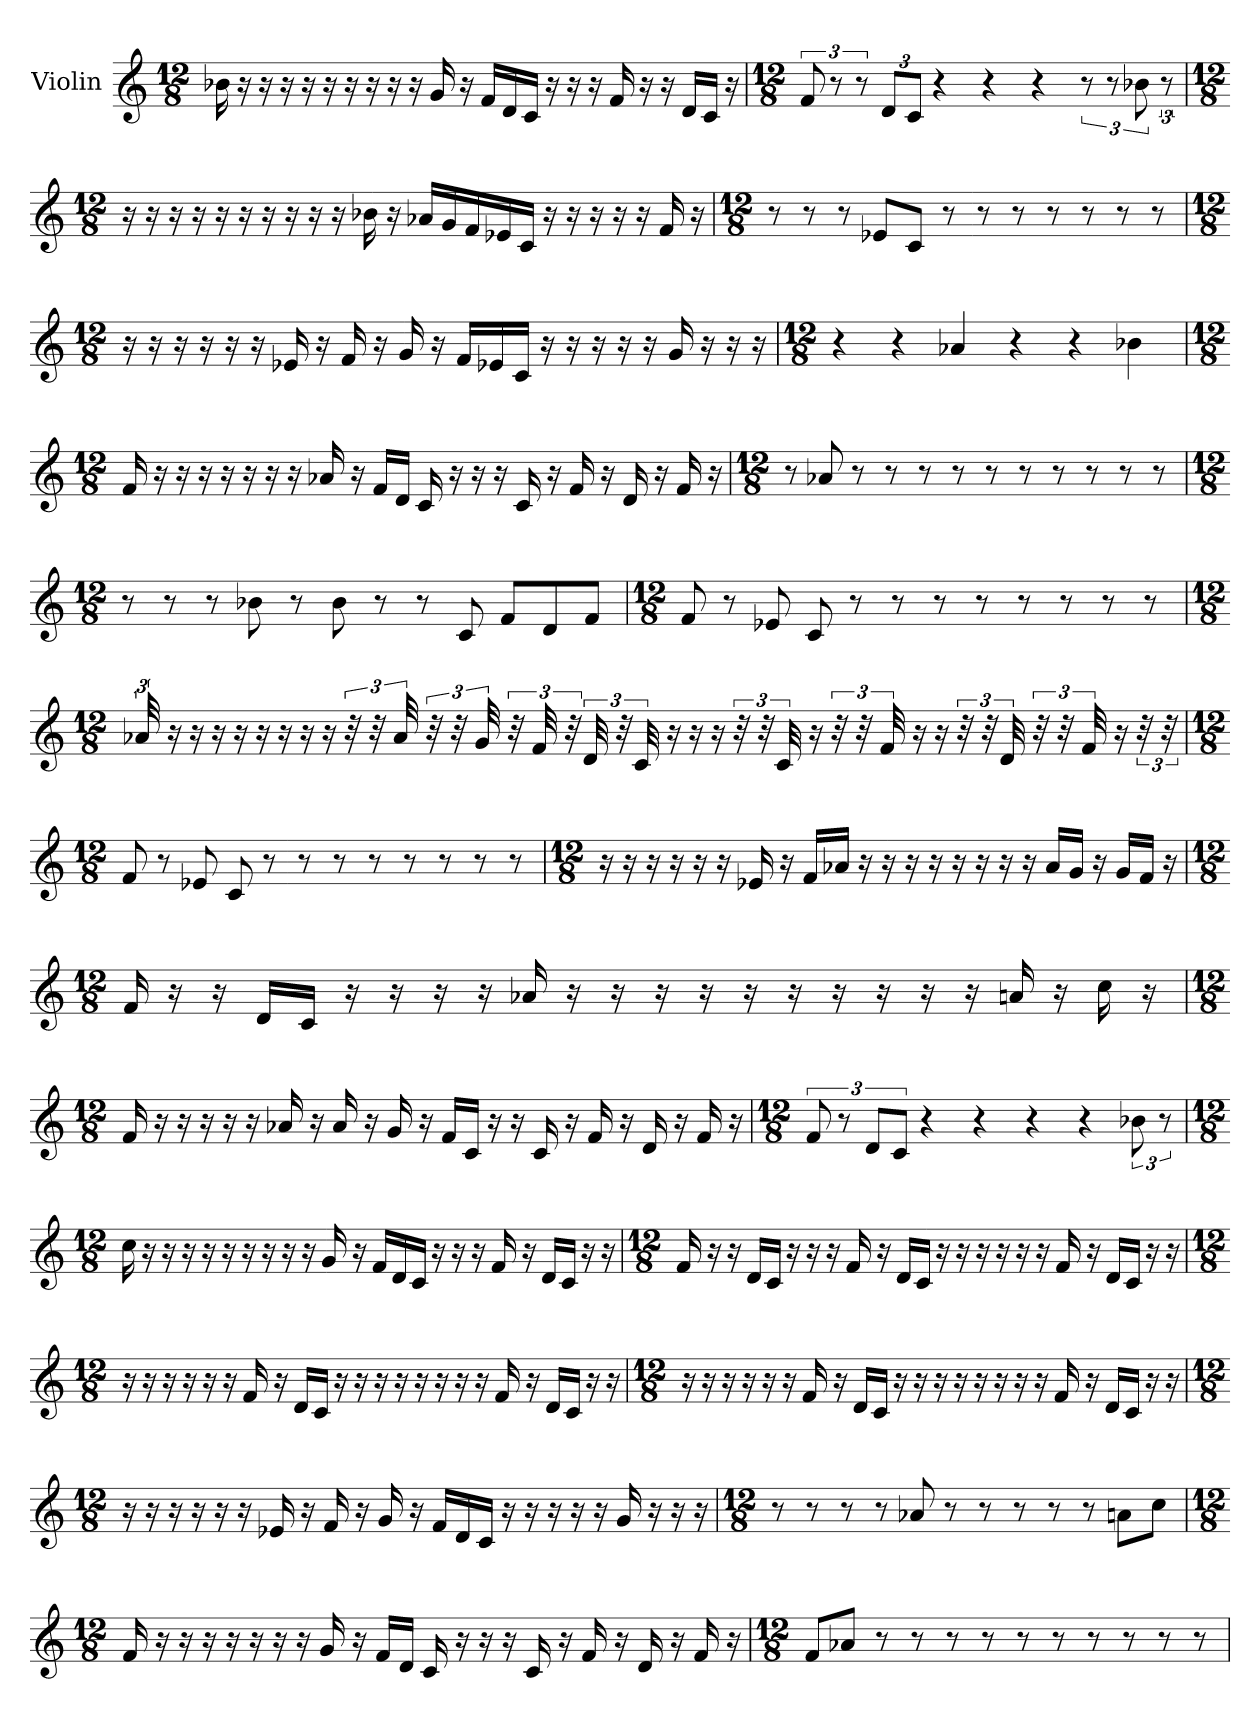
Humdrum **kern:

**kern
*part1
*staff1
*I"Violin
*I'Vln
*M12/8
=
16b-X
16r
16r
16r
16r
16r
16r
16r
16r
16r
16g
16r
16fLL
16d
16cJJ
16r
16r
16r
16f
16r
16r
16dLL
16cJJ
16r
=
*M12/8
12f
12r
12r
12dL
12cJ
4r
4r
4r
12r
12r
12b-X
12r
=
*M12/8
16r
16r
16r
16r
16r
16r
16r
16r
16r
16r
16b-X
16r
16a-XLL
16g
16f
16e-X
16cJJ
16r
16r
16r
16r
16r
16f
16r
=
*M12/8
8r
8r
8r
8e-XL
8cJ
8r
8r
8r
8r
8r
8r
8r
=
*M12/8
16r
16r
16r
16r
16r
16r
16e-X
16r
16f
16r
16g
16r
16fLL
16e-X
16cJJ
16r
16r
16r
16r
16r
16g
16r
16r
16r
=
*M12/8
4r
4r
4a-X
4r
4r
4b-X
=
*M12/8
16f
16r
16r
16r
16r
16r
16r
16r
16a-X
16r
16fLL
16dJJ
16c
16r
16r
16r
16c
16r
16f
16r
16d
16r
16f
16r
=
*M12/8
8r
8a-X
8r
8r
8r
8r
8r
8r
8r
8r
8r
8r
=
*M12/8
8r
8r
8r
8b-X
8r
8b-
8r
8r
8c
8fL
8d
8fJ
=
*M12/8
8f
8r
8e-X
8c
8r
8r
8r
8r
8r
8r
8r
8r
=
*M12/8
48a-X
16r
16r
16r
16r
16r
16r
16r
16r
48r
48r
48a-
48r
48r
48g
48r
48f
48r
48d
48r
48c
16r
16r
16r
48r
48r
48c
16r
48r
48r
48f
16r
16r
48r
48r
48d
48r
48r
48f
16r
48r
48r
=
*M12/8
8f
8r
8e-X
8c
8r
8r
8r
8r
8r
8r
8r
8r
=
*M12/8
16r
16r
16r
16r
16r
16r
16e-X
16r
16fLL
16a-XJJ
16r
16r
16r
16r
16r
16r
16r
16r
16a-LL
16gJJ
16r
16gLL
16fJJ
16r
=
*M12/8
16f
16r
16r
16dLL
16cJJ
16r
16r
16r
16r
16a-X
16r
16r
16r
16r
16r
16r
16r
16r
16r
16r
16an
16r
16cc
16r
=
*M12/8
16f
16r
16r
16r
16r
16r
16a-X
16r
16a-
16r
16g
16r
16fLL
16cJJ
16r
16r
16c
16r
16f
16r
16d
16r
16f
16r
=
*M12/8
12f
12r
12dL
12cJ
4r
4r
4r
4r
12b-X
12r
=
*M12/8
16cc
16r
16r
16r
16r
16r
16r
16r
16r
16r
16g
16r
16fLL
16d
16cJJ
16r
16r
16r
16f
16r
16dLL
16cJJ
16r
16r
=
*M12/8
16f
16r
16r
16dLL
16cJJ
16r
16r
16r
16f
16r
16dLL
16cJJ
16r
16r
16r
16r
16r
16r
16f
16r
16dLL
16cJJ
16r
16r
=
*M12/8
16r
16r
16r
16r
16r
16r
16f
16r
16dLL
16cJJ
16r
16r
16r
16r
16r
16r
16r
16r
16f
16r
16dLL
16cJJ
16r
16r
=
*M12/8
16r
16r
16r
16r
16r
16r
16f
16r
16dLL
16cJJ
16r
16r
16r
16r
16r
16r
16r
16r
16f
16r
16dLL
16cJJ
16r
16r
=
*M12/8
16r
16r
16r
16r
16r
16r
16e-X
16r
16f
16r
16g
16r
16fLL
16d
16cJJ
16r
16r
16r
16r
16r
16g
16r
16r
16r
=
*M12/8
8r
8r
8r
8r
8a-X
8r
8r
8r
8r
8r
8anL
8ccJ
=
*M12/8
16f
16r
16r
16r
16r
16r
16r
16r
16g
16r
16fLL
16dJJ
16c
16r
16r
16r
16c
16r
16f
16r
16d
16r
16f
16r
=
*M12/8
8fL
8a-XJ
8r
8r
8r
8r
8r
8r
8r
8r
8r
8r
=
*-
